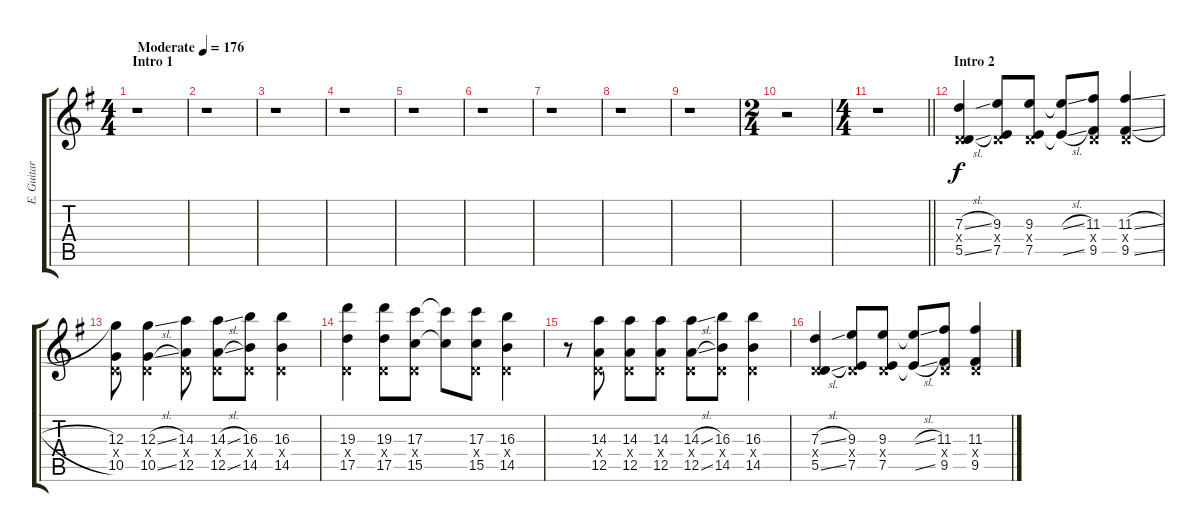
\track ("E. Guitar I" "E. Guitar ") {instrument overdrivenguitar}
\staff {score tabs}
\tuning (E4 B3 G3 D3 A2 E2) {hide}
\ts (4 4)
\section ("" "Intro 1")
\tempo (176 "Moderate")
\clef g2
\ks g
r.1{dy f instrument overdrivenguitar} |
r.1 |
r.1 |
r.1 |
r.1 |
r.1 |
r.1 |
r.1 |
r.1 |
\ts (2 4)
r.2 |
\ts (4 4)
\barLineRight lightlight
r.1 |
\section ("" "Intro 2")
(7.3{sl} 0.4{x} 5.5{sl}).4 (9.3 0.4{x} 7.5).8 (9.3 0.4{x} 7.5).8 (9.3{sl t} 7.5{sl t}).8 (11.3 0.4{x} 9.5).8 (11.3{sl} 0.4{x} 9.5{sl}).4 |
(12.3 0.4{x} 10.5).8 (12.3{sl} 0.4{x} 10.5{sl}).4 (14.3 0.4{x} 12.5).8 (14.3{sl} 0.4{x} 12.5{sl}).8 (16.3 0.4{x} 14.5).8 (16.3 0.4{x} 14.5).4 |
(19.3 0.4{x} 17.5).4 (19.3 0.4{x} 17.5).8 (17.3 0.4{x} 15.5).8 (17.3{t} 15.5{t}).8 (17.3 0.4{x} 15.5).8 (16.3 0.4{x} 14.5).4 |
r.8 (14.3 0.4{x} 12.5).8 (14.3 0.4{x} 12.5).8 (14.3 0.4{x} 12.5).8 (14.3{sl} 0.4{x} 12.5{sl}).8 (16.3 0.4{x} 14.5).8 (16.3 0.4{x} 14.5).4 |
(7.3{sl} 0.4{x} 5.5{sl}).4 (9.3 0.4{x} 7.5).8 (9.3 0.4{x} 7.5).8 (9.3{sl t} 7.5{sl t}).8 (11.3 0.4{x} 9.5).8 (11.3{sl} 0.4{x} 9.5{sl}).4
